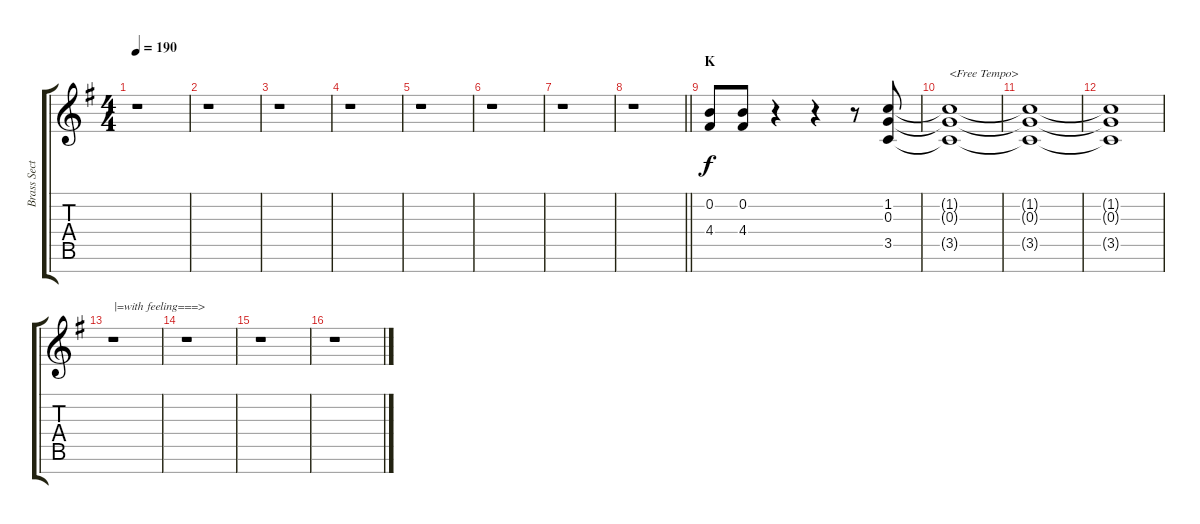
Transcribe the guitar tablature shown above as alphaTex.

\track ("Brass Section I" "Brass Sect") {instrument brasssection}
\staff {score tabs}
\tuning (E5 B4 G4 D4 A3 E3 B2) {hide}
\ts (4 4)
\tempo 190
\clef g2
\ks g
r.1{dy f} |
r.1 |
r.1 |
r.1 |
r.1 |
r.1 |
r.1 |
\barLineRight lightlight
r.1 |
\section ("" "K")
(0.2 4.4).8 (0.2 4.4).8 r.4 r.4 r.8 (1.2 0.3 3.5).8 |
(1.2{t} 0.3{t} 3.5{t}).1{txt "<Free Tempo>"} |
(1.2{t} 0.3{t} 3.5{t}).1 |
(1.2{t} 0.3{t} 3.5{t}).1 |
r.1{txt "|=with feeling===>"} |
r.1 |
r.1 |
r.1
